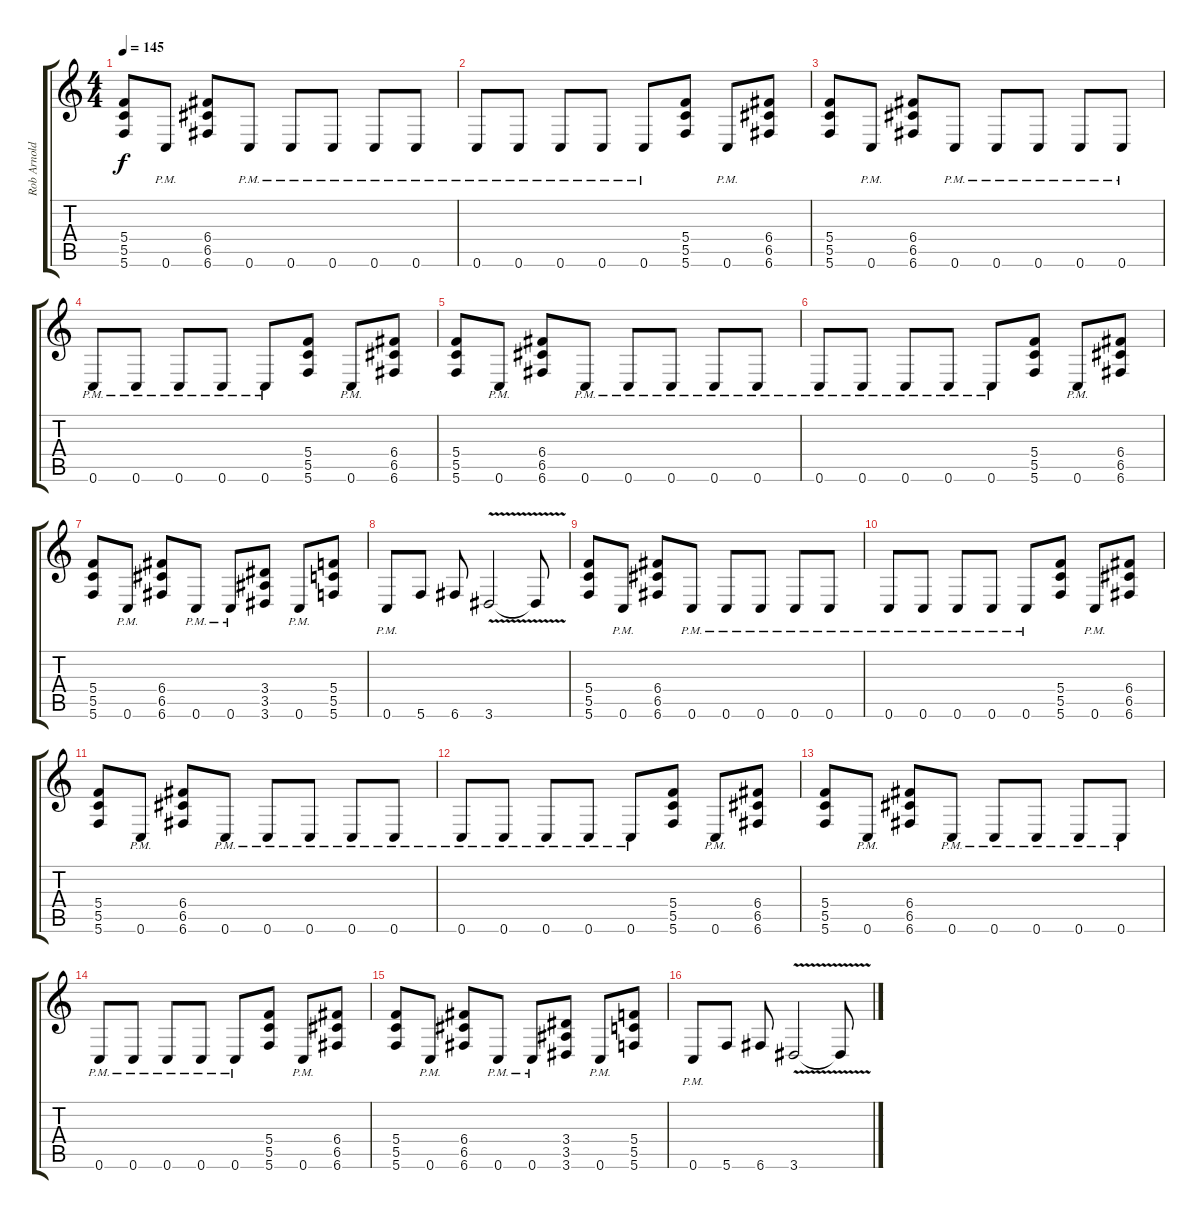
\track ("Rob Arnold" "Rob Arnold") {instrument distortionguitar}
\staff {score tabs}
\tuning (D4 A3 F3 C3 G2 C2) {hide}
\ts (4 4)
\tempo 145
\clef g2
\ks c
(5.4 5.5 5.6).8{dy f} 0.6{pm}.8 (6.4 6.5 6.6).8 0.6{pm}.8 0.6{pm}.8 0.6{pm}.8 0.6{pm}.8 0.6{pm}.8 |
0.6{pm}.8 0.6{pm}.8 0.6{pm}.8 0.6{pm}.8 0.6{pm}.8 (5.4 5.5 5.6).8 0.6{pm}.8 (6.4 6.5 6.6).8 |
(5.4 5.5 5.6).8 0.6{pm}.8 (6.4 6.5 6.6).8 0.6{pm}.8 0.6{pm}.8 0.6{pm}.8 0.6{pm}.8 0.6{pm}.8 |
0.6{pm}.8 0.6{pm}.8 0.6{pm}.8 0.6{pm}.8 0.6{pm}.8 (5.4 5.5 5.6).8 0.6{pm}.8 (6.4 6.5 6.6).8 |
(5.4 5.5 5.6).8 0.6{pm}.8 (6.4 6.5 6.6).8 0.6{pm}.8 0.6{pm}.8 0.6{pm}.8 0.6{pm}.8 0.6{pm}.8 |
0.6{pm}.8 0.6{pm}.8 0.6{pm}.8 0.6{pm}.8 0.6{pm}.8 (5.4 5.5 5.6).8 0.6{pm}.8 (6.4 6.5 6.6).8 |
(5.4 5.5 5.6).8 0.6{pm}.8 (6.4 6.5 6.6).8 0.6{pm}.8 0.6{pm}.8 (3.4 3.5 3.6).8 0.6{pm}.8 (5.4 5.5 5.6).8 |
0.6{pm}.8 5.6.8 6.6.8 3.6{v}.2 3.6{t}.8 |
(5.4 5.5 5.6).8 0.6{pm}.8 (6.4 6.5 6.6).8 0.6{pm}.8 0.6{pm}.8 0.6{pm}.8 0.6{pm}.8 0.6{pm}.8 |
0.6{pm}.8 0.6{pm}.8 0.6{pm}.8 0.6{pm}.8 0.6{pm}.8 (5.4 5.5 5.6).8 0.6{pm}.8 (6.4 6.5 6.6).8 |
(5.4 5.5 5.6).8 0.6{pm}.8 (6.4 6.5 6.6).8 0.6{pm}.8 0.6{pm}.8 0.6{pm}.8 0.6{pm}.8 0.6{pm}.8 |
0.6{pm}.8 0.6{pm}.8 0.6{pm}.8 0.6{pm}.8 0.6{pm}.8 (5.4 5.5 5.6).8 0.6{pm}.8 (6.4 6.5 6.6).8 |
(5.4 5.5 5.6).8 0.6{pm}.8 (6.4 6.5 6.6).8 0.6{pm}.8 0.6{pm}.8 0.6{pm}.8 0.6{pm}.8 0.6{pm}.8 |
0.6{pm}.8 0.6{pm}.8 0.6{pm}.8 0.6{pm}.8 0.6{pm}.8 (5.4 5.5 5.6).8 0.6{pm}.8 (6.4 6.5 6.6).8 |
(5.4 5.5 5.6).8 0.6{pm}.8 (6.4 6.5 6.6).8 0.6{pm}.8 0.6{pm}.8 (3.4 3.5 3.6).8 0.6{pm}.8 (5.4 5.5 5.6).8 |
0.6{pm}.8 5.6.8 6.6.8 3.6{v}.2 3.6{t}.8
